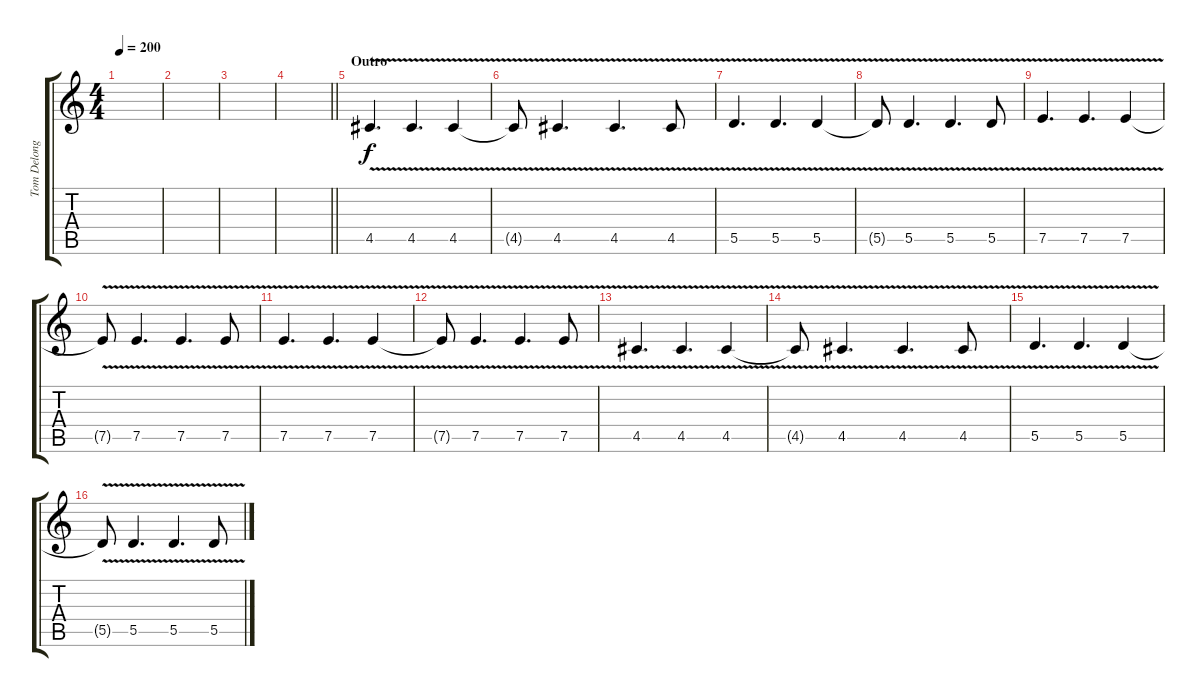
\track ("Tom Delonge - Guitar" "Tom Delong") {instrument electricguitarclean}
\staff {score tabs}
\tuning (E4 B3 G3 D3 A2 E2) {hide}
\ts (4 4)
\tempo 200
\clef g2
\ks c
|
|
|
\barLineRight lightlight
|
\section ("" "Outro")
4.5{v}.4{d} 4.5{v}.4{d} 4.5{v}.4 |
4.5{t}.8 4.5{v}.4{d} 4.5{v}.4{d} 4.5{v}.8 |
5.5{v}.4{d} 5.5{v}.4{d} 5.5{v}.4 |
5.5{t}.8 5.5{v}.4{d} 5.5{v}.4{d} 5.5{v}.8 |
7.5{v}.4{d} 7.5{v}.4{d} 7.5{v}.4 |
7.5{t}.8 7.5{v}.4{d} 7.5{v}.4{d} 7.5{v}.8 |
7.5{v}.4{d} 7.5{v}.4{d} 7.5{v}.4 |
7.5{t}.8 7.5{v}.4{d} 7.5{v}.4{d} 7.5{v}.8 |
4.5{v}.4{d} 4.5{v}.4{d} 4.5{v}.4 |
4.5{t}.8 4.5{v}.4{d} 4.5{v}.4{d} 4.5{v}.8 |
5.5{v}.4{d} 5.5{v}.4{d} 5.5{v}.4 |
5.5{t}.8 5.5{v}.4{d} 5.5{v}.4{d} 5.5{v}.8
